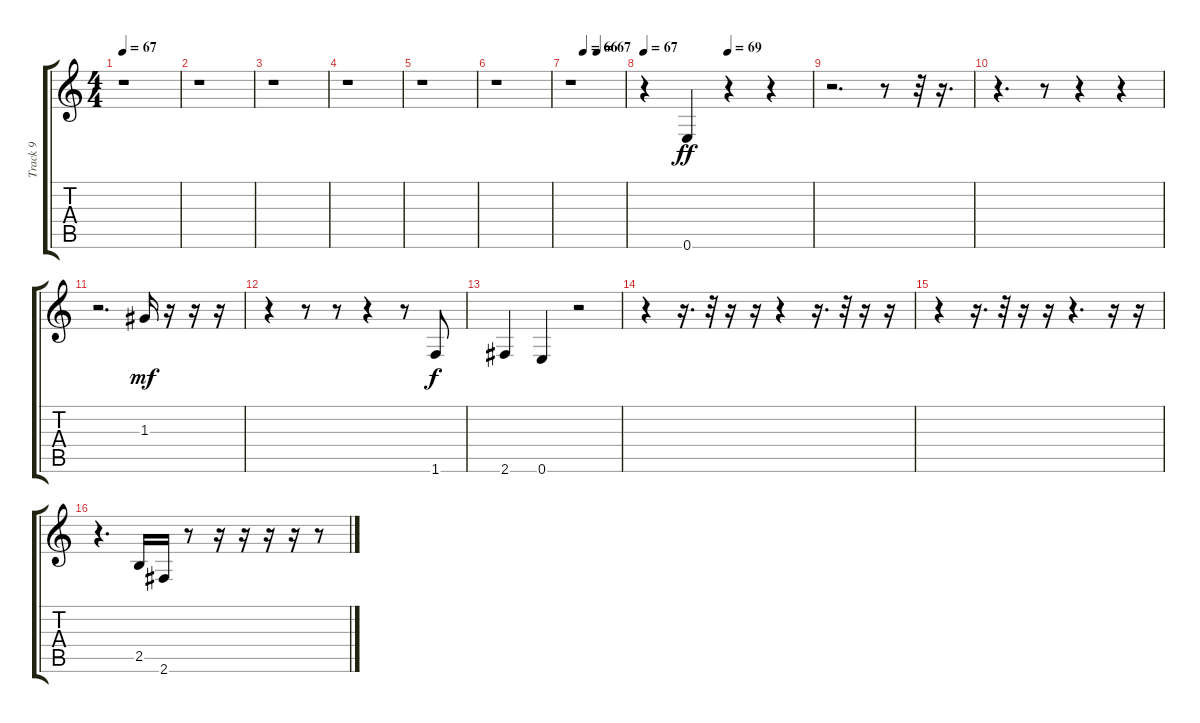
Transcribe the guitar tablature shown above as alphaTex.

\track ("Track 9" "Track 9") {instrument electricbassfinger}
\staff {score tabs}
\tuning (E4 B3 G3 D3 A2 E2) {hide}
\ts (4 4)
\tempo 67
\clef g2
\ks c
r.1{dy ff} |
r.1 |
r.1 |
r.1 |
r.1 |
r.1 |
\tempo (66 0.25)
\tempo (67 0.5)
r.1 |
\tempo 67
\tempo (69 0.5)
r.4 0.6.4 r.4 r.4 |
r.2{d} r.8 r.32 r.16{d} |
r.4{d} r.8 r.4 r.4 |
r.2{d} 1.3.16{dy mf} r.16 r.16 r.16 |
r.4 r.8 r.8 r.4 r.8 1.6.8{dy f} |
2.6.4 0.6.4 r.2 |
r.4 r.16{d} r.32 r.16 r.16 r.4 r.16{d} r.32 r.16 r.16 |
r.4 r.16{d} r.32 r.16 r.16 r.4{d} r.16 r.16 |
r.4{d} 2.5.16 2.6.16 r.8 r.16 r.16 r.16 r.16 r.8
